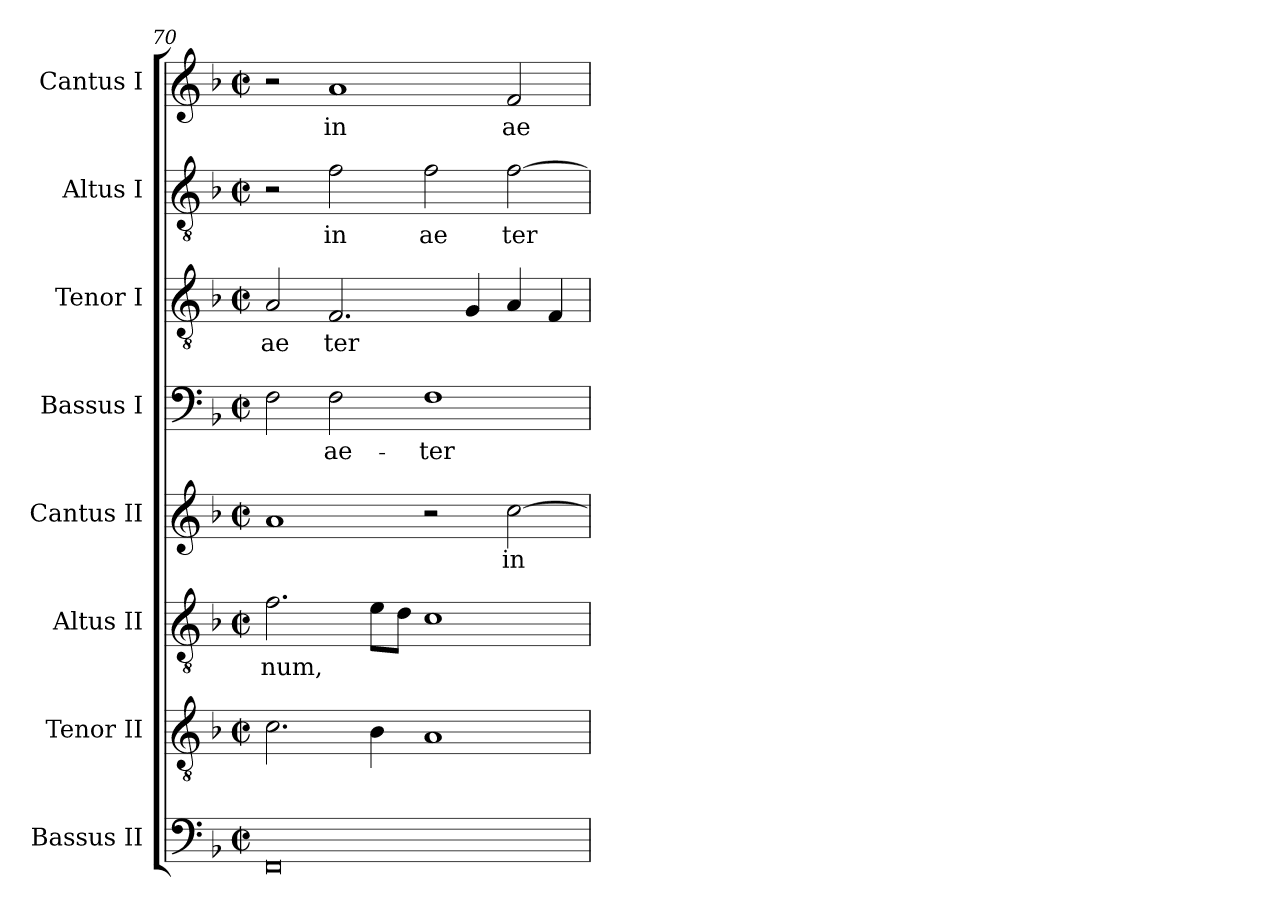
**kern	**kern	**kern	**text	**kern	**text	**kern	**text	**kern	**text	**kern	**text	**kern	**text
*part8	*part7	*part6	*part6	*part5	*part5	*part4	*part4	*part3	*part3	*part2	*part2	*part1	*part1
*staff8	*staff7	*staff6	*staff6	*staff5	*staff5	*staff4	*staff4	*staff3	*staff3	*staff2	*staff2	*staff1	*staff1
*I"Bassus II	*I"Tenor II	*I"Altus II	*	*I"Cantus II	*	*I"Bassus I	*	*I"Tenor I	*	*I"Altus I	*	*I"Cantus I	*
*clefF4	*clefGv2	*clefGv2	*	*clefG2	*	*clefF4	*	*clefGv2	*	*clefGv2	*	*clefG2	*
*k[b-]	*k[b-]	*k[b-]	*	*k[b-]	*	*k[b-]	*	*k[b-]	*	*k[b-]	*	*k[b-]	*
*F:	*F:	*F:	*	*F:	*	*F:	*	*F:	*	*F:	*	*F:	*
*M2/2	*M2/2	*M2/2	*	*M2/2	*	*M2/2	*	*M2/2	*	*M2/2	*	*M2/2	*
*met(c|)	*met(c|)	*met(c|)	*	*met(c|)	*	*met(c|)	*	*met(c|)	*	*met(c|)	*	*met(c|)	*
=70	=70	=70	=70	=70	=70	=70	=70	=70	=70	=70	=70	=70	=70
!	!	!	!LO:LY:b	!	!	!	!	!	!LO:LY:b:cj	!	!	!	!
0FF	2.c\	2.f\	num,	1a	.	2F\	.	2A/	ae	2r	.	2r	.
!	!	!	!	!	!	!	!LO:LY:b:cj	!	!LO:LY:b	!	!LO:LY:b:cj	!	!LO:LY:b:cj
.	.	.	.	.	.	2F\	ae-	2.F/	ter	2f\	in	1a	in
.	4B-\	8e\L	.	.	.	.	.	.	.	.	.	.	.
.	.	8d\J	.	.	.	.	.	.	.	.	.	.	.
!	!	!	!	!	!	!	!LO:LY:b:cj	!	!	!	!LO:LY:b:cj	!	!
.	1A	1c	.	2r	.	1F	-ter-	.	.	2f\	ae	.	.
.	.	.	.	.	.	.	.	4G/	.	.	.	.	.
!	!	!	!	!	!LO:LY:b:cj	!	!	!	!	!	!LO:LY:b	!	!LO:LY:b:cj
.	.	.	.	[>2cc\	in	.	.	4A/	.	[>2f\	ter	2f/	ae
.	.	.	.	.	.	.	.	4F/	.	.	.	.	.
=	=	=	=	=	=	=	=	=	=	=	=	=	=
*-	*-	*-	*-	*-	*-	*-	*-	*-	*-	*-	*-	*-	*-
